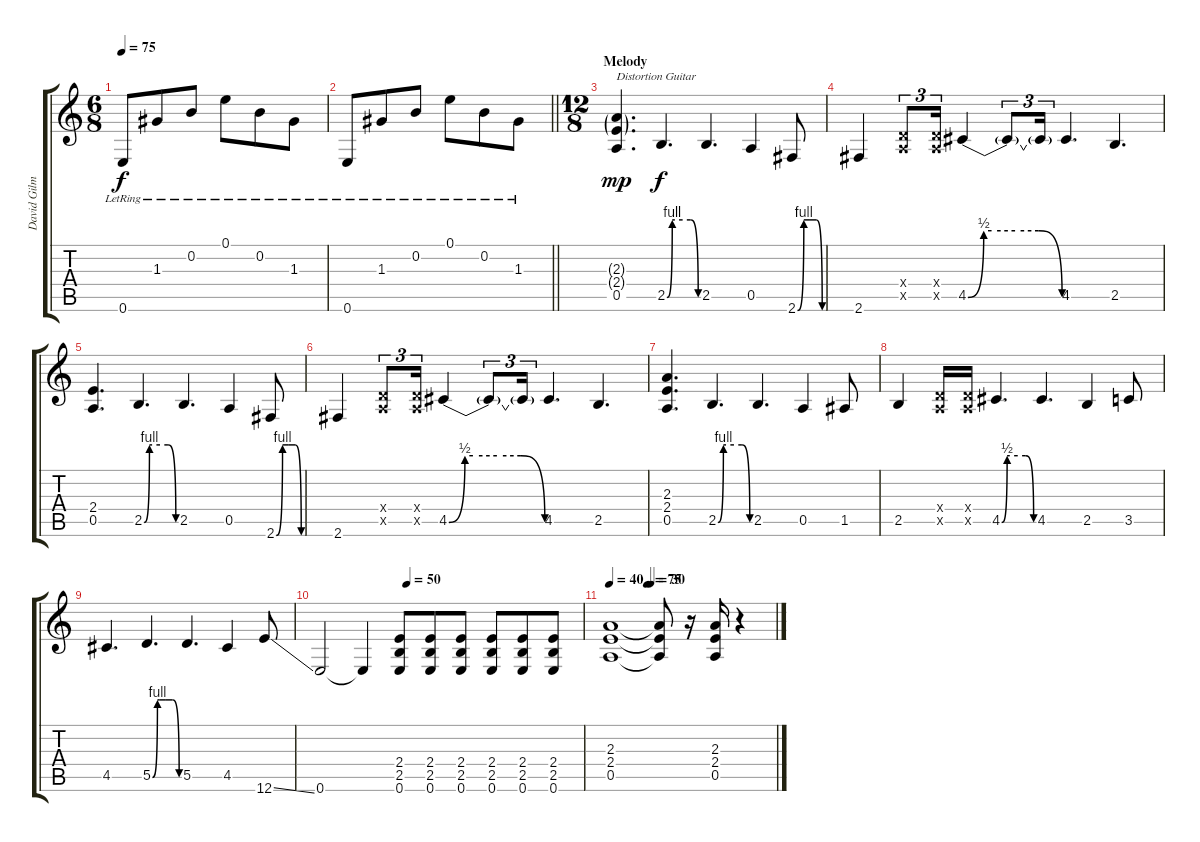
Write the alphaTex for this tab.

\track ("David Gilmour (Guitar)" "David Gilm") {instrument distortionguitar}
\staff {score tabs}
\tuning (E4 B3 G3 D3 A2 E2) {hide}
\ts (6 8)
\tempo 75
\clef g2
\ks c
0.6{lr}.8{dy f} 1.3{lr}.8 0.2{lr}.8 0.1{lr}.8 0.2{lr}.8 1.3{lr}.8 |
\barLineRight lightlight
0.6{lr}.8 1.3{lr}.8 0.2{lr}.8 0.1{lr}.8 0.2{lr}.8 1.3{lr}.8 |
\ts (12 8)
\section ("" "Melody")
(2.3{g} 2.4{g} 0.5).4{d txt "Distortion Guitar" dy mp volume 16 instrument distortionguitar} 2.5{be (custom 0 0 10 4 15 4 30 4 45 4 60 0)}.4{d dy f} 2.5.4{d} 0.5.4 2.6{be (custom 0 0 15 4 30 4 45 4 60 0)}.8 |
2.6.4 (0.4{x} 0.5{x}).8{tu (3 2)} (0.4{x} 0.5{x}).16{tu (3 2)} 4.5{be (custom 0 0 10 2 15 2 30 2 45 2 60 0)}.4 4.5{t}.8{tu (3 2)} 4.5{t}.16{tu (3 2)} 4.5.4{d} 2.5.4{d} |
(2.4 0.5).4{d} 2.5{be (custom 0 0 10 4 15 4 30 4 45 4 60 0)}.4{d} 2.5.4{d} 0.5.4 2.6{be (custom 0 0 15 4 30 4 45 4 60 0)}.8 |
2.6.4 (0.4{x} 0.5{x}).8{tu (3 2)} (0.4{x} 0.5{x}).16{tu (3 2)} 4.5{be (custom 0 0 10 2 15 2 30 2 45 2 60 0)}.4 4.5{t}.8{tu (3 2)} 4.5{t}.16{tu (3 2)} 4.5.4{d} 2.5.4{d} |
(2.3 2.4 0.5).4{d} 2.5{be (custom 0 0 10 4 15 4 30 4 45 4 60 0)}.4{d} 2.5.4{d} 0.5.4 1.5.8 |
2.5.4 (0.4{x} 0.5{x}).16 (0.4{x} 0.5{x}).16 4.5{be (custom 0 0 10 2 15 2 30 2 45 2 60 0)}.4{d} 4.5.4{d} 2.5.4 3.5.8 |
4.5.4{d} 5.5{be (custom 0 0 11 4 15 4 30 4 45 4 60 0)}.4{d} 5.5.4{d} 4.5.4 12.6{ss}.8 |
\tempo (50 0.3333333333333333)
0.6.2 0.6{t}.4 (2.4 2.5 0.6).8 (2.4 2.5 0.6).8 (2.4 2.5 0.6).8 (2.4 2.5 0.6).8 (2.4 2.5 0.6).8 (2.4 2.5 0.6).8 |
\tempo 40
\tempo (75 0.22916666666666666)
\tempo (30 0.25)
(2.3 2.4 0.5).1 (2.3{t} 2.4{t} 0.5{t}).8 r.16 (2.3 2.4 0.5).16 r.4
